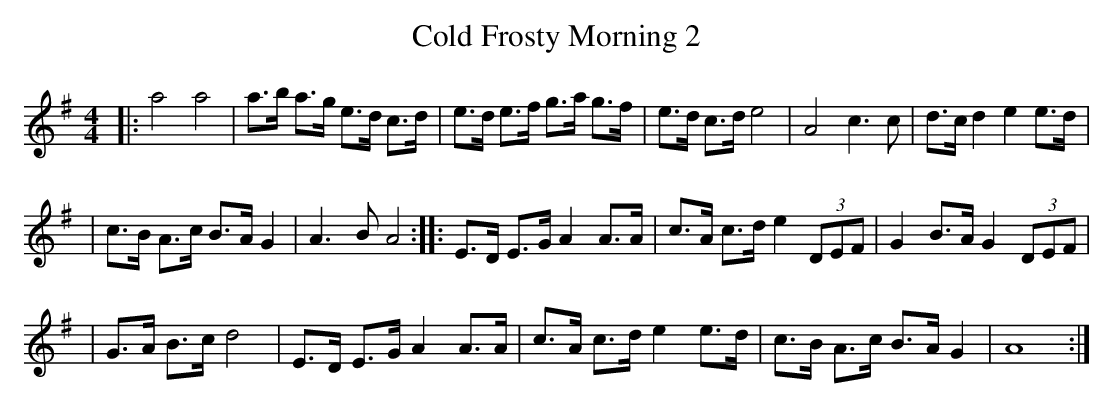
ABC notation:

X:1
T: Cold Frosty Morning 2
M: 4/4
L: 1/8
K: Ador
|: a4 a4 \
| a>b a>g e>d c>d | e>d e>f g>a g>f | e>d c>d e4 | A4 c3 c | d>c d2 e2 e>d |
| c>B A>c B>A G2 | A3B A4 :: E>D E>G A2 A>A | c>A c>d e2 (3DEF | G2 B>A G2 (3DEF |
| G>A B>c d4 | E>D E>G A2 A>A | c>A c>d e2 e>d | c>B A>c B>A G2 | A8 :|
